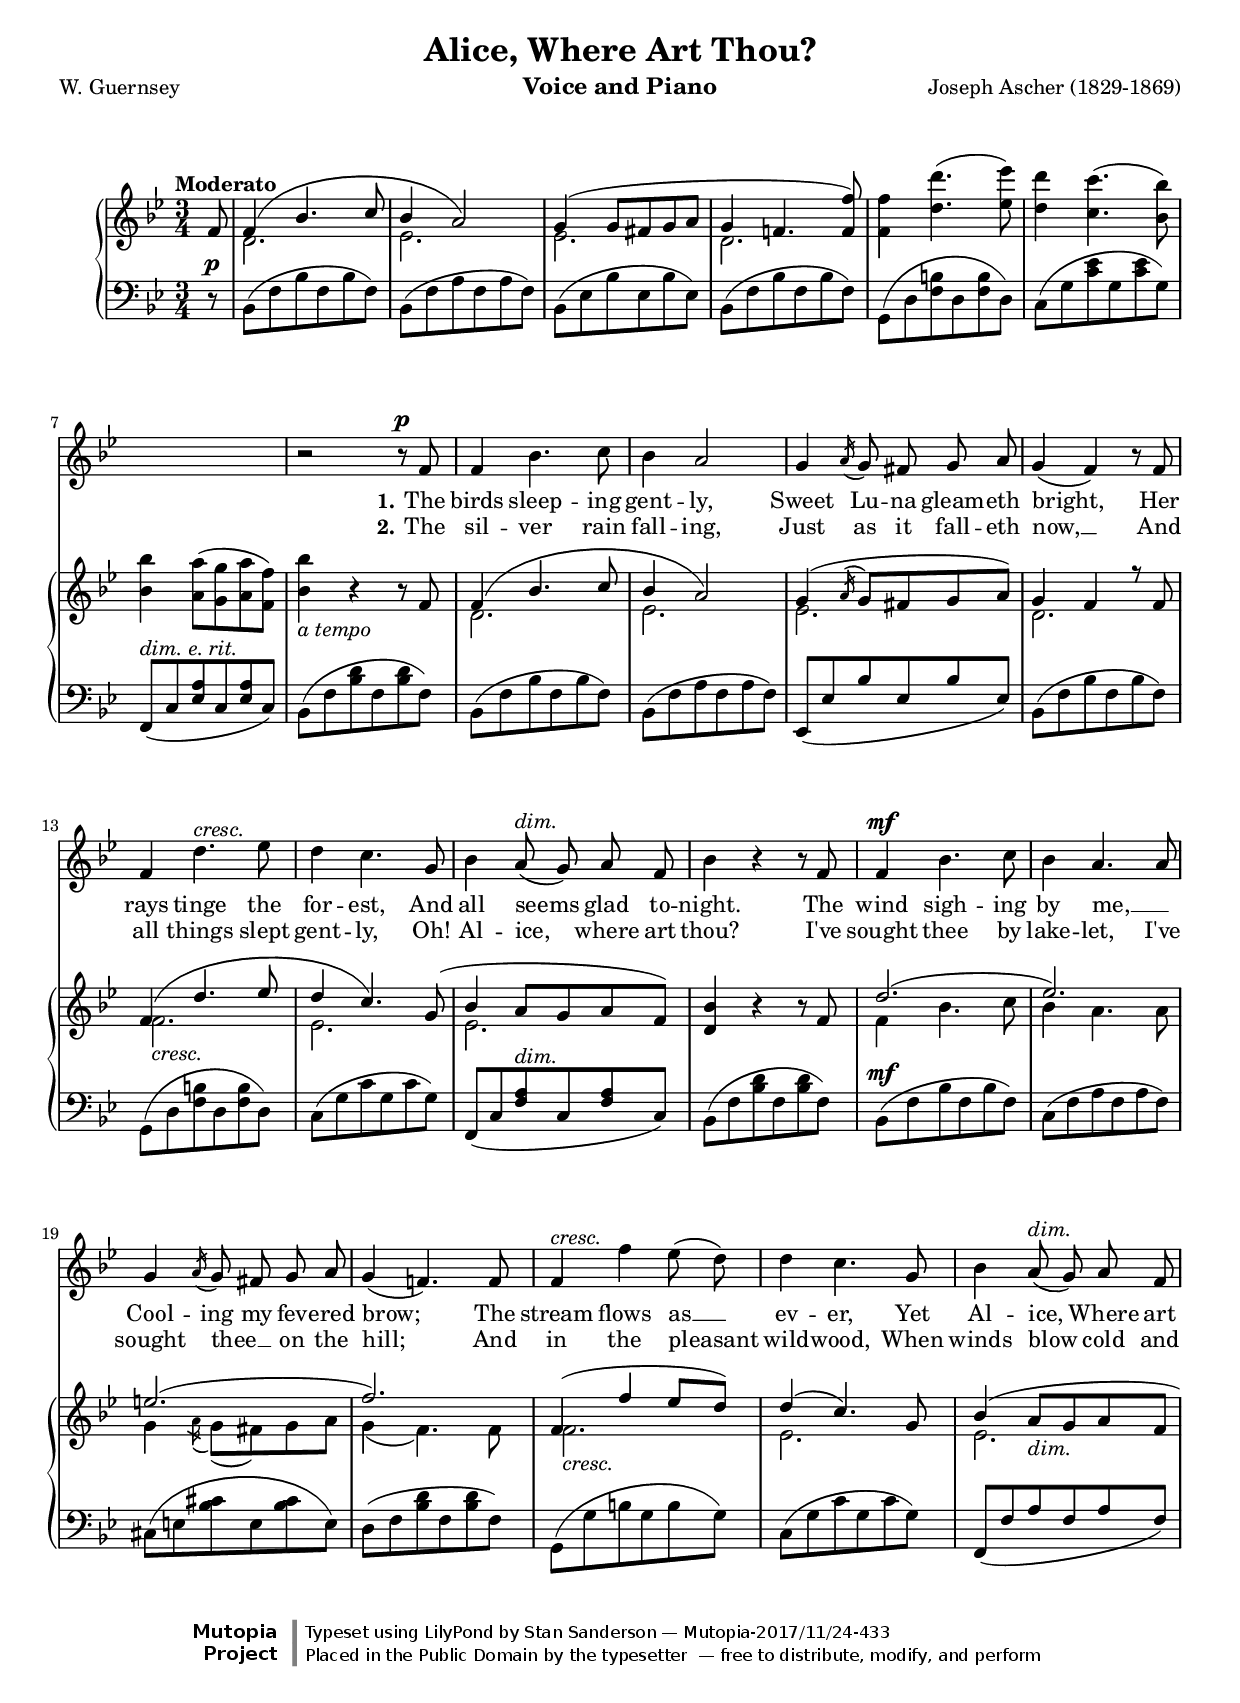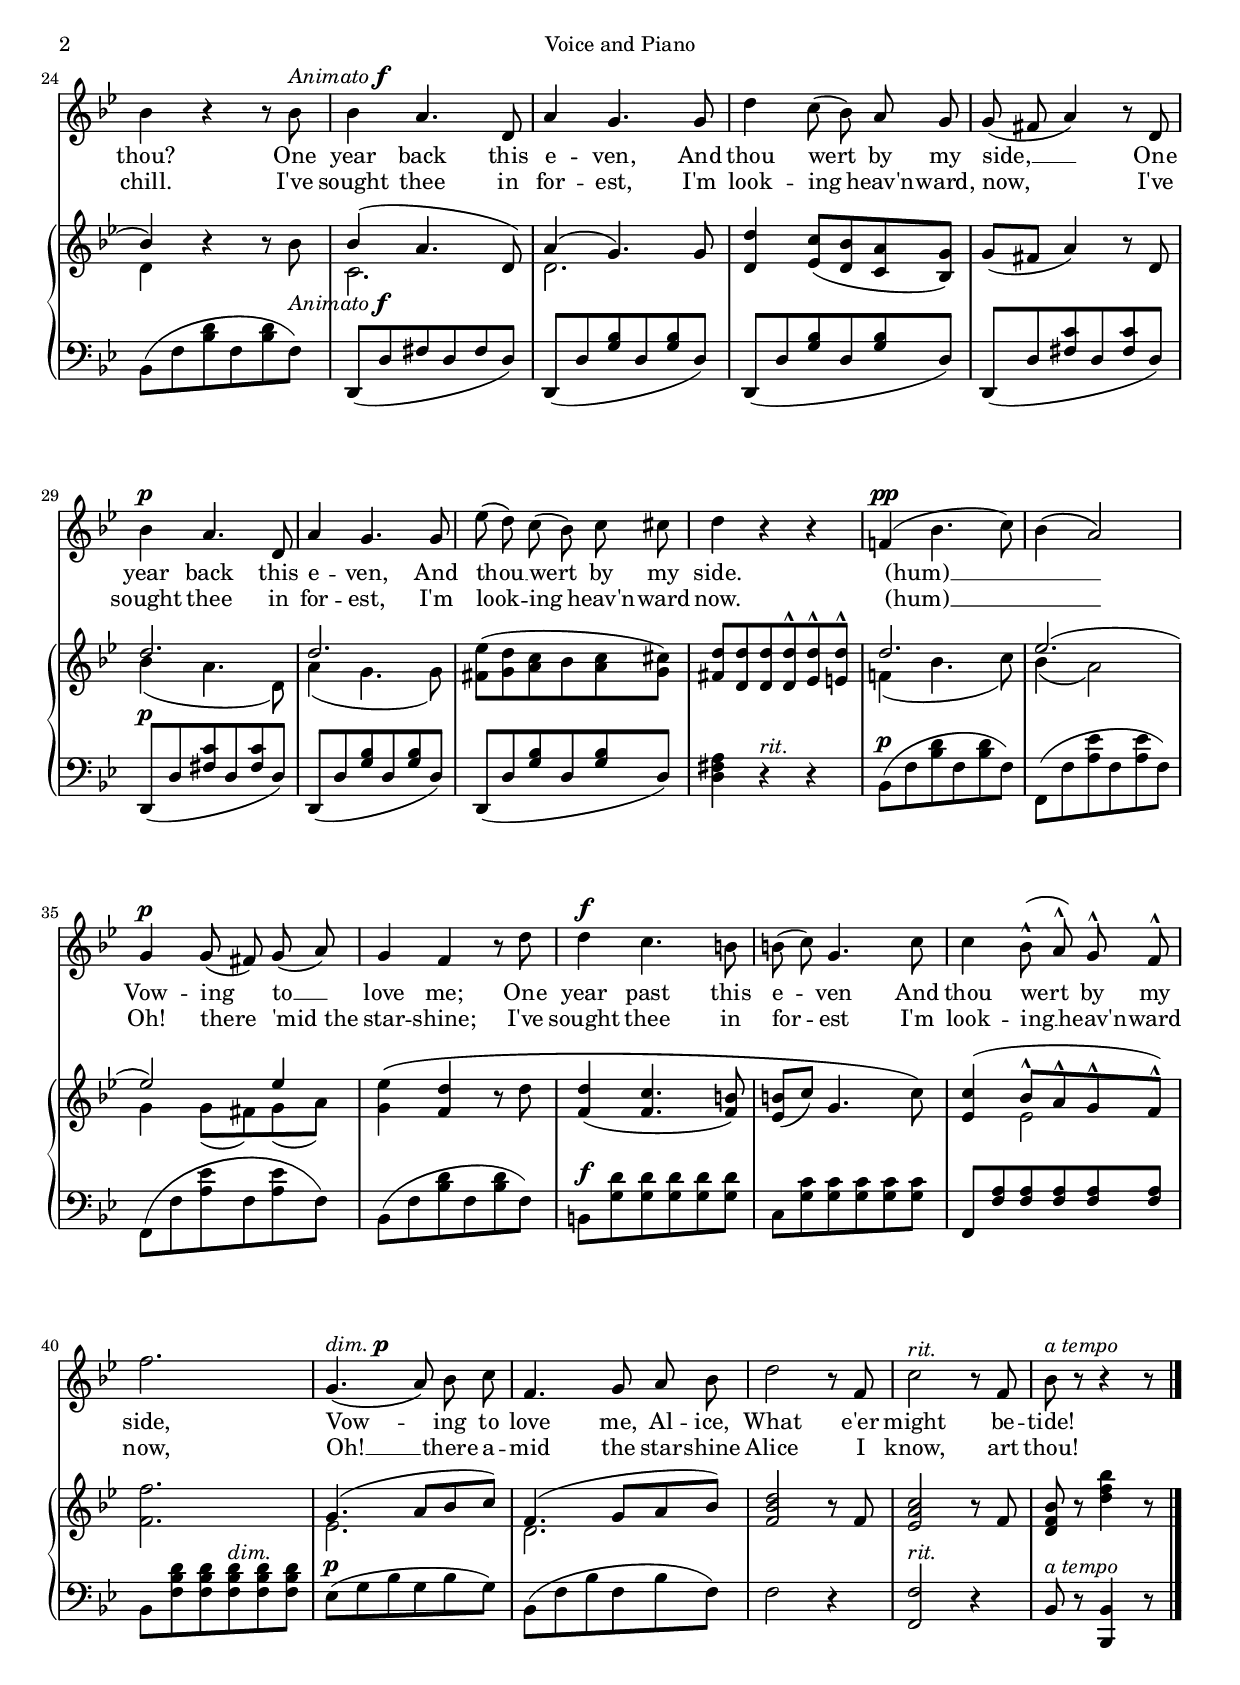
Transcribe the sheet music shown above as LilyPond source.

\layout{
%	line-width = 172 \mm
	indent = 8 \mm
%	interscoreline = 4.0 \mm
}
\include "english.ly"
\version "2.19.15"
#(set-global-staff-size 18)

\header {
  title = "Alice, Where Art Thou?"
  composer = "Joseph Ascher (1829-1869)"
  poet = "W. Guernsey"
  instrument = "Voice and Piano"
  opus = ""
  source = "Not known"
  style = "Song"
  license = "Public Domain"
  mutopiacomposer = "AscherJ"
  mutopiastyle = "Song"
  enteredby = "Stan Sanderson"
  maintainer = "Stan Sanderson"
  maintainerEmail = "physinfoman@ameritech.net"

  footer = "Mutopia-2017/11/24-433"
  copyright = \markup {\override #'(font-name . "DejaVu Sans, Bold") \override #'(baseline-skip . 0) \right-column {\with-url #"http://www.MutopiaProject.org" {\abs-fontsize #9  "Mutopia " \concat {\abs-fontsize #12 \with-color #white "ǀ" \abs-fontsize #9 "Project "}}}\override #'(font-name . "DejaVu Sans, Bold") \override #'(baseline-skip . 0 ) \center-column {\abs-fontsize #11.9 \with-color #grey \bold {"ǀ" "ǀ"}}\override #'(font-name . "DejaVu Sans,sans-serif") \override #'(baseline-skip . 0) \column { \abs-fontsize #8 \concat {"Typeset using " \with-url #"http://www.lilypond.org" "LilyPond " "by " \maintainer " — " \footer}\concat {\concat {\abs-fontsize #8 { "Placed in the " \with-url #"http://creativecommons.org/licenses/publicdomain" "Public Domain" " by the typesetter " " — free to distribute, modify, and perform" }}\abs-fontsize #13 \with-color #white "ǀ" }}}
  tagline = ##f
}

\paper {
  top-margin = 8\mm                              %-minimum top-margin: 8mm
  top-markup-spacing.basic-distance = #5         %-dist. from bottom of top margin to the first markup/title
  markup-system-spacing #'padding = #5
  markup-markup-spacing #'padding = #1.2
  markup-system-spacing.basic-distance = #6      %-dist. from header/title to first system
  top-system-spacing.basic-distance = #12        %-dist. from top margin to system in pages with no titles
  last-bottom-spacing.basic-distance = #11       %-pads music from copyright block
  ragged-bottom = ##f
  ragged-last-bottom = ##f
  bottom-margin = 10\mm
}

\paper {
  top-margin = 6 \mm
  % default vertical spacing values have been multiplied by 1.5, except where noted with **
  system-system-spacing = #'((basic-distance . 18) (minimum-distance . 12) (padding . 1.5))
  % defaults are 12, 8, and 1
  score-system-spacing = #'((basic-distance . 21) (minimum-distance . 12) (padding . 1.5))
  % defaults are 14, 8, and 1
  markup-system-spacing = #'((basic-distance . 7.5) (padding . 6))
  % defaults are 5 and 0.5**
  score-markup-spacing = #'((basic-distance . 18) (padding . 0.75))
  % defaults are 12 and 0.5
  markup-markup-spacing = #'((basic-distance . 1.5) (padding . 0.75))
  % defaults are 1 and 0.5
  top-system-spacing = #'((basic-distance . 1.5) (padding . 1.5))
  % defaults are 1 and 1
  top-markup-spacing = #'((basic-distance . 4) (padding 1.5))
  % defaults are none** and 1
  last-bottom-spacing = #'((basic-distance . 1.5) (padding . 5))
  % defaults are 1 and 1**
}

melody = \relative c' {
	\key bf\major \time 3/4 \partial 8 s8
	s2.*7 r2 r8^\p f8 f4 bf4. c8 | bf4 a2 |
	g4 \acciaccatura a16 g8 fs g a | g4( f) r8 f | f4 d'4.^\markup { \italic "cresc." } ef8 |
		d4 c4. g8| bf4 a8(^\markup { \italic "dim." } g) a f |
	bf4 r r8 f | f4^\mf bf4. c8 | bf4 a4. a8 | g4 \acciaccatura a16 g8 fs g a |
		g4( f!4.) f8 |
	f4^\markup { \italic "cresc." } f' ef8( d) | d4 c4. g8 |
		bf4 a8(^\markup { \italic "dim." } g) a f |
			bf4 r r8 bf^\markup {\italic "Animato" \dynamic f } | bf4 a4. d,8 |
	a'4 g4. g8 | d'4 c8( bf) a g | g( fs a4) r8 d, | bf'4^\p a4. d,8 |
	a'4 g4. g8 | ef'( d) c( bf) c cs | d4 r r | f,!4^\pp(\melisma bf4. c8) |
	bf4\( a2\)\melismaEnd | g4^\p g8( fs) g( a) | g4 f r8 d' | d4^\f c4. b8 |
	b8( c) g4. c8 | c4 bf8(^^ a)^^ g^^ f^^ | f'2. |
		g,4.^\markup { \italic "dim." \dynamic p }( a8) bf c |
	f,4. g8 a bf d2 r8 f, | c'2^\markup { \italic "rit." } r8 f, |
		bf8^\markup { \italic "a tempo" } r r4 r8 \bar "|."
}

textA = \lyricmode {
	The birds sleep -- ing gent -- ly, Sweet Lu -- na gleam -- eth bright,
	Her rays tinge the for -- est, And all seems glad to -- night.
	The wind sigh -- ing by me, __ _ Cool -- ing my fev -- ered brow;
	The stream flows as __ ev -- er, Yet Al -- ice, Where art thou?
	One year back this e -- ven, And thou wert by my side, __
	One year back this e -- ven, And thou __ wert by my side.
	_(hum) __ Vow -- ing to __ love me; One year past this e -- ven
	And thou wert by my side, Vow -- ing to love me,
	Al -- ice, What e'er might be -- tide!
}

textB = \lyricmode {
	The sil -- ver rain fall -- ing, Just as it fall -- eth now, __
	And all things slept gent -- ly, Oh! Al -- ice, where art thou?
	I've sought thee by lake -- let, I've sought thee __ _ on the hill;
	And in the pleasant wild -- wood, When winds blow cold and chill.
	I've sought thee in for -- est, I'm look -- ing heav'n -- ward, now,
	I've sought thee in for -- est, I'm look -- ing heav'n -- ward now.
	_(hum) __ Oh!  there 'mid_the star -- shine;
	I've sought thee in for -- est
	I'm look -- ing __ heav'n -- ward now,
	Oh! __ there a -- mid the star -- shine
	Alice I know, art thou!
}


upper = \relative c' {
	\key bf\major \time 3/4 \tempo "Moderato"
    \partial 8 f8
	<<{f4( bf4. c8 bf4 a2)}\\{d,2. ef2.}>> |
		<<{g4( g8 fs g a g4 f!4. <f f'>8)}\\{ef2. d2.}>> |
		<f f'>4 <d' d'>4.( <ef ef'>8) |
	<d d'>4 <c c'>4.( <bf bf'>8) | <bf bf'>4 <a a'>8( <g g'> <a a'> <f f'>) |
		<bf bf'>4_\markup{\italic "a tempo"} r r8 f | <<{f4( bf4. c8 bf4 a2)}\\{d,2. ef2.}>>
	<<{g4( \acciaccatura a16 g8 fs g a)}\\{ef2.}>> | <<{g4 f r8 f}\\{d2.}>> |
		<<{f4( d'4. ef8 d4 c4.) g8( bf4 a8 g a f)}\\{f2._\markup { \italic "cresc." } ef2. ef2.}>>
	<d bf'>4 r r8 f | <<{d'2.( ef2.) e2.( f2.)}\\
		{f,4 bf4. c8 bf4 a4. a8 g4 \acciaccatura a16 \stemDown g8( fs) g a g4( f4.) f8}>>
	<<{f4( f' ef8 d) d4( c4.) g8
		bf4( a8_\markup { \italic "dim." } g a f bf4)}\\
			{f2._\markup { \italic "cresc." } ef2. ef2. d4}>>
		r4 r8 bf'_\markup { \italic "Animato" \dynamic f } | <<{bf4( a4. d,8)}\\{c2.}>> |
	<<{a'4( g4.) g8}\\{d2.}>> | <d d'>4 <ef c'>8( <d bf'> <c a'> <bf g'>) |
		g'8( fs a4) r8 d, | <<{d'2.}\\{bf4( a4. d,8)}>>

	<<{d'2.}\\{a4( g4. g8)}>> | <fs ef'>8( <g d'> <a c> bf <a c> <g cs>) |
		<fs d'>8 <d d'> <d d'> <d d'>^^ <ef d'>^^ <e d'>^^	|
			<<{d'2.}\\{f,!4( bf4. c8)}>> |
	<<{ef2.( ef2) ef4}\\{bf4( a2) g4 g8( fs) g( a)}>> | <g ef'>4\( <f d'> r8 d' |
		<d f,>4( <c f,>4. <b f>8) |
	<b ef,>8( c) g4. c8\) | <<{<c ef,>4( bf8^^ a^^ g^^ f^^)}\\{s4 ef2}>> |
		<f f'>2. | <<{g4.( a8 bf c)}\\{ef,2.}>> |
	<<{f4.( g8 a bf)}\\{d,2.}>> | <f bf d>2 r8 f | <ef a c>2 r8 f |
		<d f bf>8 r <d' f bf>4 r8

}

lower = \relative c {
	\key bf\major \time 3/4 \partial 8
	r8^\p bf8( f' bf f bf f) | bf,( f' a f a f) | bf,( ef bf' ef, bf' ef,) |
		bf( f' bf f bf f) | g,( d' <f b> d <f b> d) |
	c8( g' <c ef> g <c ef> g) | f,(^\markup{\italic "dim. e. rit."} c' <ef a> c <ef a> c) |
		bf( f' <bf d> f <bf d> f) | bf,( f' bf f bf f) | bf,( f' a f a f) |
	ef,8( ef' bf' ef, bf' ef,) | bf( f' bf f bf f) |
		g,( d' <f b> d <f b> d) |
			c( g' c g c g) | f,( c' <f a>^\markup { \italic "dim." } c <f a> c) |
	bf8( f' <bf d> f <bf d> f) | bf,(^\mf f' bf f bf f) | c( f a f a f) |
		cs8( e <bf' cs> e, <bf' cs> e,) | d( f <bf d> f <bf d> f) |
	g,8( g' b g b g) | c,( g' c g c g) |
		f,( f' a f a f) |
			bf,8( f' <bf d> f <bf d> f) |
				d,( d' fs d fs d) |
	d,8( d' <g bf> d <g bf> d) | d,( d' <g bf> d <g bf> d) |d,( d' <fs c'> d <fs c'> d) |
		d,8(^\p d' <fs c'> d <fs c'> d) |
	d,8( d' <g bf> d <g bf> d) | d,8( d' <g bf> d <g bf> d) |
	<d fs a>4 r^\markup { \italic "rit." } r | bf8(^\p f' <bf d> f <bf d> f) |
	f,8( f' <a ef'> f <a ef'> f) | f,( f' <a ef'> f <a ef'> f) |
		bf,8( f' <bf d> f <bf d> f)	| b,^\f <g' d'> <g d'>	<g d'> <g d'> <g d'> |
	c,8 <g' c> <g c> <g c> <g c> <g c> | f, <f' a> <f a> <f a> <f a> <f a> |
		bf,8 <f' bf d> <f bf d> <f bf d>^\markup { \italic "dim." }
			<f bf d> <f bf d> | ef8(^\p g bf g bf g) |
	bf,8( f' bf f bf f) | f2 r4 | <f f,>2^\markup { \italic "rit." } r4 |
		bf,8^\markup { \italic "a tempo" } r <bf bf,>4 r8

}


\score {
  <<
    \new Voice = "mel" {
      \autoBeamOff
      \melody
    }
    \new Lyrics \lyricsto mel { \set stanza = "1." \textA }
    \new Lyrics \lyricsto mel { \set stanza = "2." \textB }
    \new PianoStaff <<
	  \new Staff = "upper" { \upper }
	  \new Staff = "lower" { \clef bass \lower }
    >>
  >>
  \layout {
    \context {
      \Staff
      \RemoveEmptyStaves
      \override VerticalAxisGroup.remove-first = ##t
    }
  }
  \midi {
    \tempo 4 = 90
  }
}
